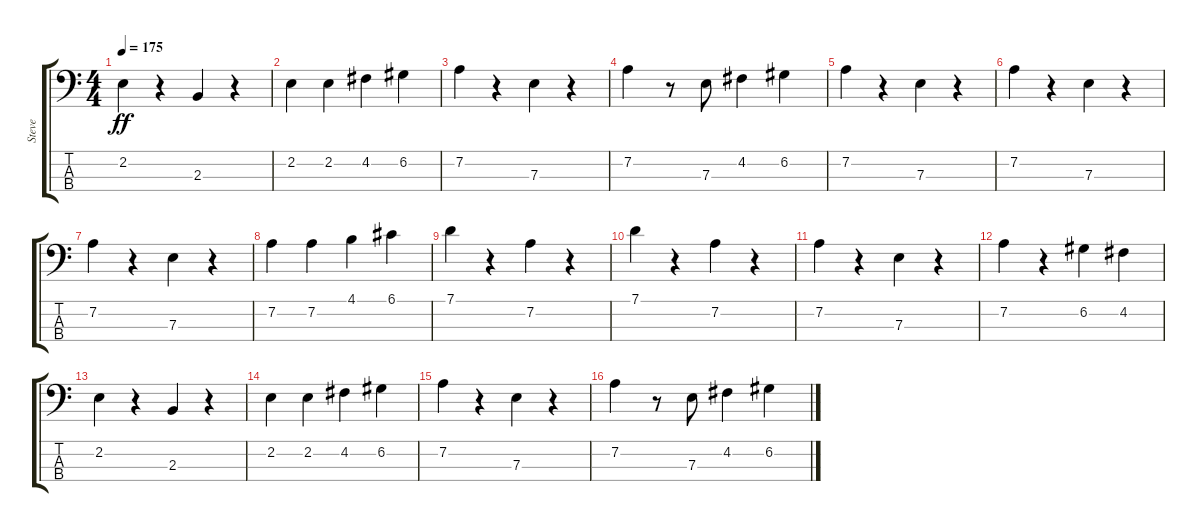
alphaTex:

\track ("Steve" "Steve") {instrument acousticbass}
\staff {score tabs}
\tuning (G2 D2 A1 E1) {hide}
\ts (4 4)
\tempo 175
\clef f4
\ks c
2.2.4{dy ff} r.4 2.3.4 r.4 |
2.2.4 2.2.4 4.2.4 6.2.4 |
7.2.4 r.4 7.3.4 r.4 |
7.2.4 r.8 7.3.8 4.2.4 6.2.4 |
7.2.4 r.4 7.3.4 r.4 |
7.2.4 r.4 7.3.4 r.4 |
7.2.4 r.4 7.3.4 r.4 |
7.2.4 7.2.4 4.1.4 6.1.4 |
7.1.4 r.4 7.2.4 r.4 |
7.1.4 r.4 7.2.4 r.4 |
7.2.4 r.4 7.3.4 r.4 |
7.2.4 r.4 6.2.4 4.2.4 |
2.2.4 r.4 2.3.4 r.4 |
2.2.4 2.2.4 4.2.4 6.2.4 |
7.2.4 r.4 7.3.4 r.4 |
7.2.4 r.8 7.3.8 4.2.4 6.2.4
